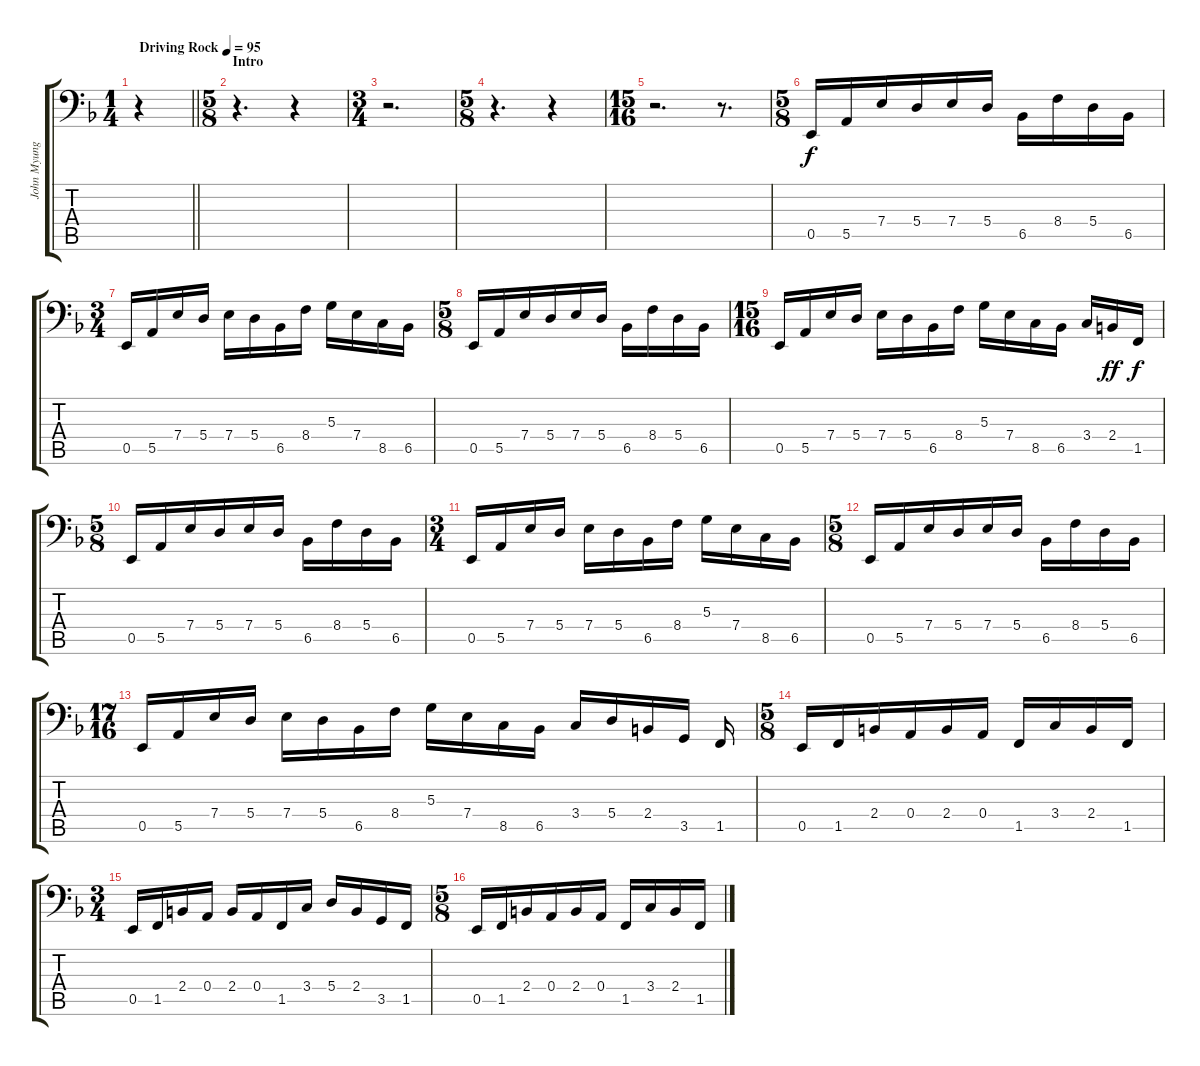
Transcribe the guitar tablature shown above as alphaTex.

\track ("John Myung" "John Myung") {instrument electricbassfinger}
\staff {score tabs}
\tuning (C3 G2 D2 A1 E1 B0) {hide}
\ts (1 4)
\tempo (95 "Driving Rock")
\clef f4
\barLineRight lightlight
\ks f
r.4{dy f instrument electricbassfinger} |
\ts (5 8)
\section ("" "Intro")
r.4{d} r.4 |
\ts (3 4)
r.2{d} |
\ts (5 8)
r.4{d} r.4 |
\ts (15 16)
r.2{d} r.8{d} |
\ts (5 8)
0.5.16 5.5.16 7.4.16 5.4.16 7.4.16 5.4.16 6.5.16 8.4.16 5.4.16 6.5.16 |
\ts (3 4)
0.5.16 5.5.16 7.4.16 5.4.16 7.4.16 5.4.16 6.5.16 8.4.16 5.3.16 7.4.16 8.5.16 6.5.16 |
\ts (5 8)
0.5.16 5.5.16 7.4.16 5.4.16 7.4.16 5.4.16 6.5.16 8.4.16 5.4.16 6.5.16 |
\ts (15 16)
0.5.16 5.5.16 7.4.16 5.4.16 7.4.16 5.4.16 6.5.16 8.4.16 5.3.16 7.4.16 8.5.16 6.5.16 3.4.16 2.4.16{dy ff} 1.5.16{dy f} |
\ts (5 8)
0.5.16 5.5.16 7.4.16 5.4.16 7.4.16 5.4.16 6.5.16 8.4.16 5.4.16 6.5.16 |
\ts (3 4)
0.5.16 5.5.16 7.4.16 5.4.16 7.4.16 5.4.16 6.5.16 8.4.16 5.3.16 7.4.16 8.5.16 6.5.16 |
\ts (5 8)
0.5.16 5.5.16 7.4.16 5.4.16 7.4.16 5.4.16 6.5.16 8.4.16 5.4.16 6.5.16 |
\ts (17 16)
0.5.16 5.5.16 7.4.16 5.4.16 7.4.16 5.4.16 6.5.16 8.4.16 5.3.16 7.4.16 8.5.16 6.5.16 3.4.16 5.4.16 2.4.16 3.5.16 1.5.16 |
\ts (5 8)
0.5.16 1.5.16 2.4.16 0.4.16 2.4.16 0.4.16 1.5.16 3.4.16 2.4.16 1.5.16 |
\ts (3 4)
0.5.16 1.5.16 2.4.16 0.4.16 2.4.16 0.4.16 1.5.16 3.4.16 5.4.16 2.4.16 3.5.16 1.5.16 |
\ts (5 8)
0.5.16 1.5.16 2.4.16 0.4.16 2.4.16 0.4.16 1.5.16 3.4.16 2.4.16 1.5.16
